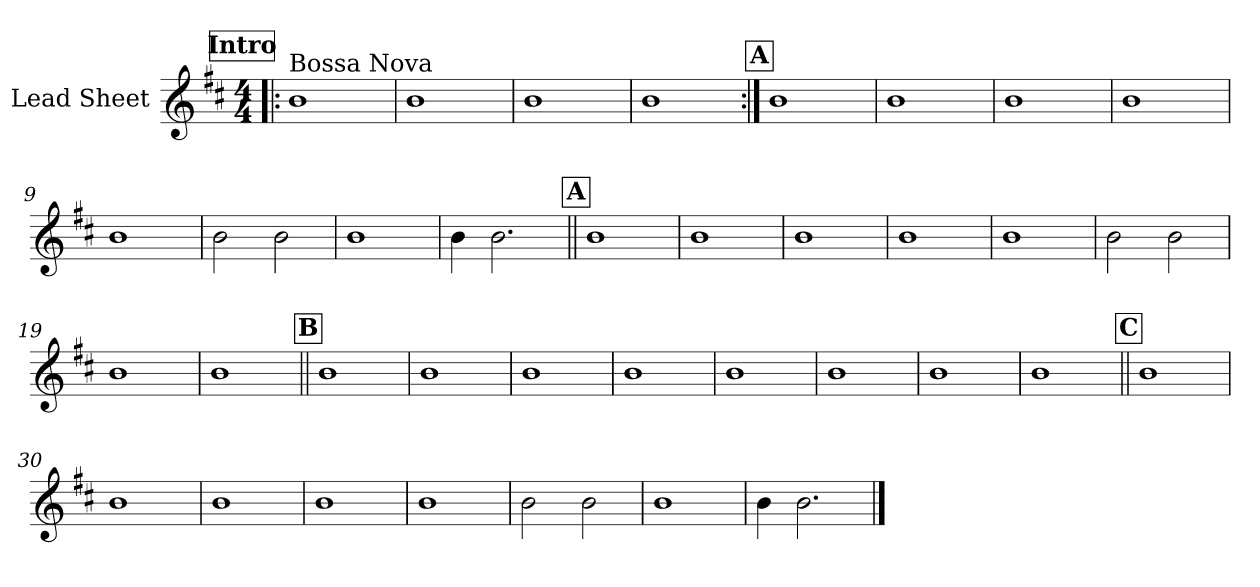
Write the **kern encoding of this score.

**kern
*part1
*staff1
*I"Lead Sheet
*clefG2
*k[f#c#]
*D:
*M4/4
!!LO:REH:place=s1:a:fs=14:t=Intro
=1!|:
!LO:TX:a:t=Bossa Nova
1b
=2
1b
=3
1b
=4
1b
!!LO:LB:g=z
!!LO:REH:place=s1:a:fs=14:t=A
=5:|!
1b
=6
1b
=7
1b
=8
1b
!!LO:LB:g=z
=9
1b
=10
2b\
2b\
=11
1b
=12
4b\
2.b\
!!LO:LB:g=z
!!LO:REH:place=s1:a:fs=14:t=A
=13||
1b
=14
1b
=15
1b
=16
1b
!!LO:LB:g=z
=17
1b
=18
2b\
2b\
=19
1b
=20
1b
!!LO:LB:g=z
!!LO:REH:place=s1:a:fs=14:t=B
=21||
1b
=22
1b
=23
1b
=24
1b
!!LO:LB:g=z
=25
1b
=26
1b
=27
1b
=28
1b
!!LO:LB:g=z
!!LO:REH:place=s1:a:fs=14:t=C
=29||
1b
=30
1b
=31
1b
=32
1b
!!LO:LB:g=z
=33
1b
=34
2b\
2b\
=35
1b
=36
4b\
2.b\
==
*-
